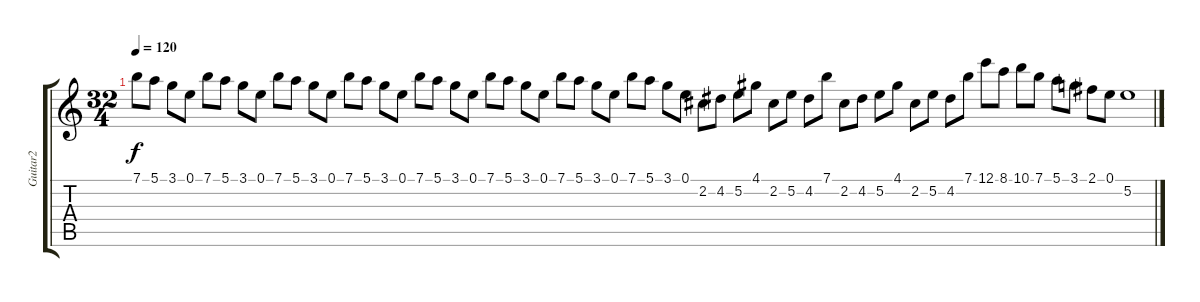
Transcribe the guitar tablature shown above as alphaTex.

\track ("Guitar2" "Guitar2") {instrument distortionguitar}
\staff {score tabs}
\tuning (E4 B3 G3 D3 A2 E2) {hide}
\ts (32 4)
\tempo 120
\clef g2
\ks c
7.1.8{dy f} 5.1.8 3.1.8 0.1.8 7.1.8 5.1.8 3.1.8 0.1.8 7.1.8 5.1.8 3.1.8 0.1.8 7.1.8 5.1.8 3.1.8 0.1.8 7.1.8 5.1.8 3.1.8 0.1.8 7.1.8 5.1.8 3.1.8 0.1.8 7.1.8 5.1.8 3.1.8 0.1.8 7.1.8 5.1.8 3.1.8 0.1.8 2.2.8 4.2.8 5.2.8 4.1.8 2.2.8 5.2.8 4.2.8 7.1.8 2.2.8 4.2.8 5.2.8 4.1.8 2.2.8 5.2.8 4.2.8 7.1.8 12.1.8 8.1.8 10.1.8 7.1.8 5.1.8 3.1.8 2.1.8 0.1.8 5.2.1
